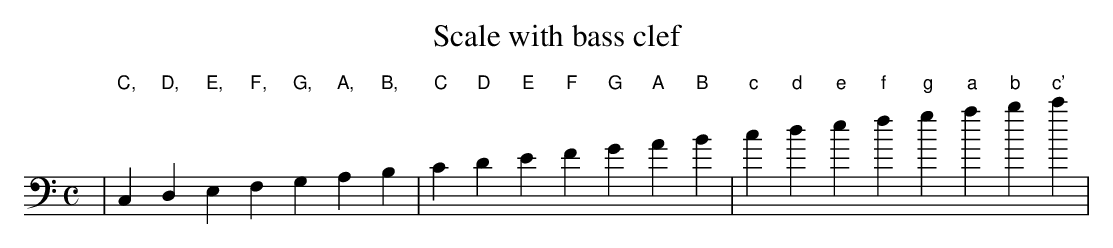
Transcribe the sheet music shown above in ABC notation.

X:1
T:Scale with bass clef
M:C
K:C clef=bass
L: 1/4
| "C,"C,"D,"D,"E,"E,"F,"F, "G,"G,"A,"A,"B,"B,\
| "C"C"D"D"E"E"F"F "G"G"A"A"B"B \
| "c"c"d"d"e"e"f"f "g"g"a"a"b"b"c'"c' |
